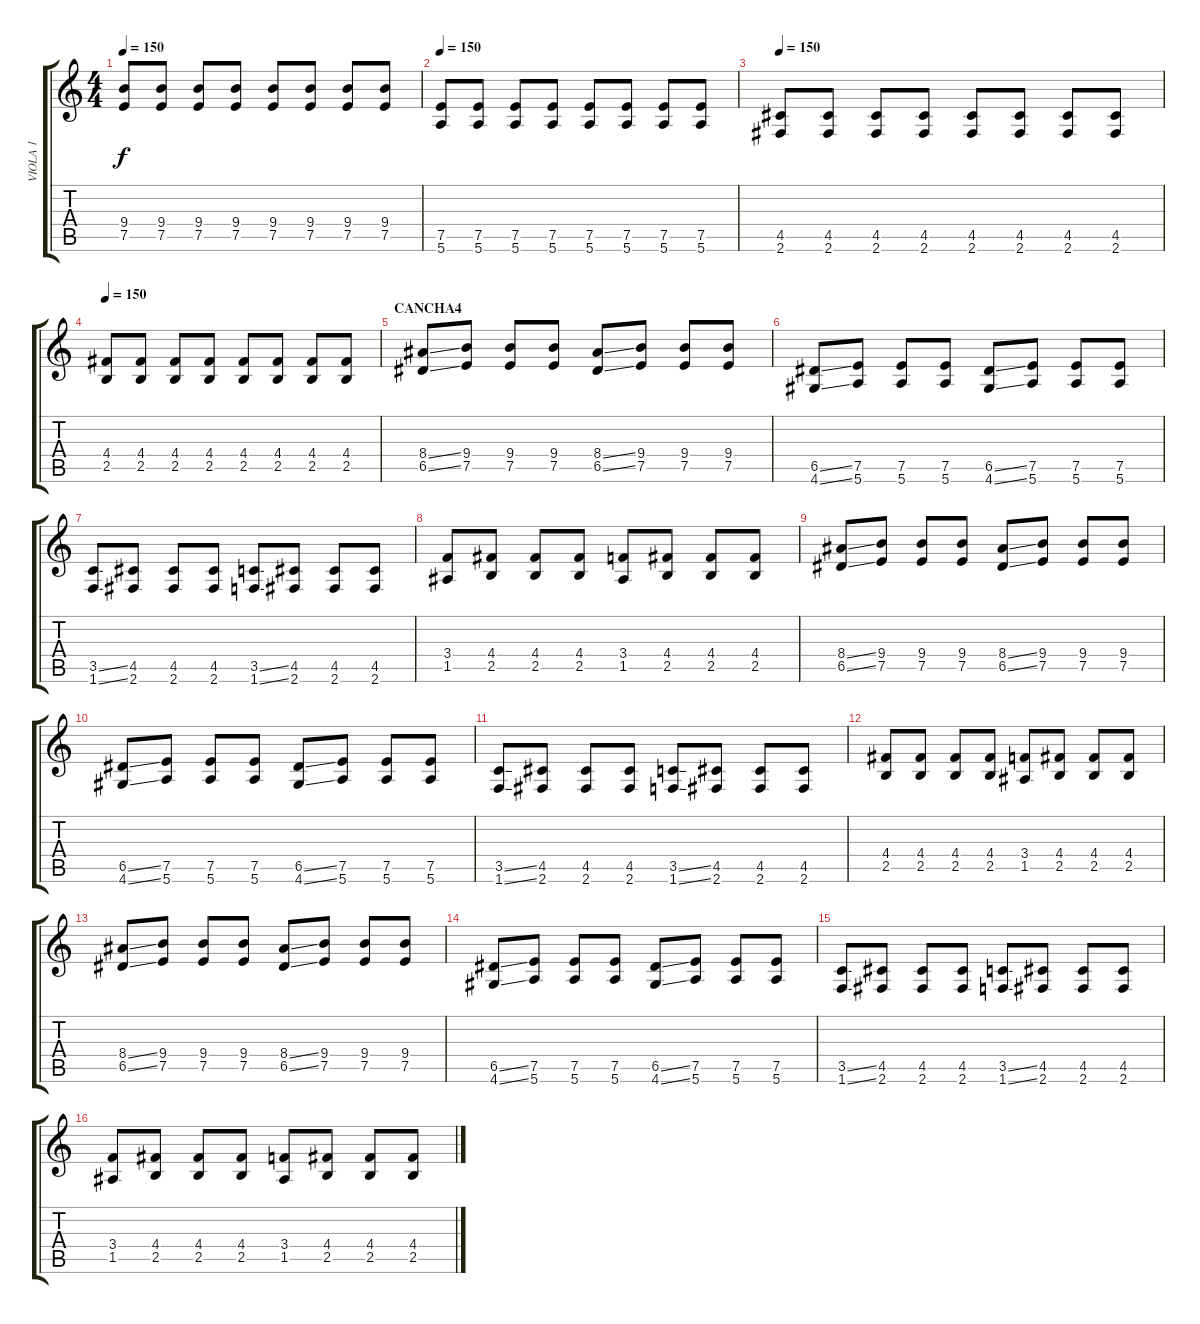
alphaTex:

\track ("VIOLA 1" "VIOLA 1") {instrument overdrivenguitar}
\staff {score tabs}
\tuning (E4 B3 G3 D3 A2 E2) {hide}
\ts (4 4)
\tempo 150
\clef g2
\ks c
(9.4 7.5).8{dy f} (9.4 7.5).8 (9.4 7.5).8 (9.4 7.5).8 (9.4 7.5).8 (9.4 7.5).8 (9.4 7.5).8 (9.4 7.5).8 |
\tempo 150
(7.5 5.6).8 (7.5 5.6).8 (7.5 5.6).8 (7.5 5.6).8 (7.5 5.6).8 (7.5 5.6).8 (7.5 5.6).8 (7.5 5.6).8 |
\tempo 150
(4.5 2.6).8 (4.5 2.6).8 (4.5 2.6).8 (4.5 2.6).8 (4.5 2.6).8 (4.5 2.6).8 (4.5 2.6).8 (4.5 2.6).8 |
\tempo 150
(4.4 2.5).8 (4.4 2.5).8 (4.4 2.5).8 (4.4 2.5).8 (4.4 2.5).8 (4.4 2.5).8 (4.4 2.5).8 (4.4 2.5).8 |
\section ("" "CANCHA4")
(8.4{ss} 6.5{ss}).8{instrument overdrivenguitar} (9.4 7.5).8 (9.4 7.5).8 (9.4 7.5).8 (8.4{ss} 6.5{ss}).8 (9.4 7.5).8 (9.4 7.5).8 (9.4 7.5).8 |
(6.5{ss} 4.6{ss}).8 (7.5 5.6).8 (7.5 5.6).8 (7.5 5.6).8 (6.5{ss} 4.6{ss}).8 (7.5 5.6).8 (7.5 5.6).8 (7.5 5.6).8 |
(3.5{ss} 1.6{ss}).8 (4.5 2.6).8 (4.5 2.6).8 (4.5 2.6).8 (3.5{ss} 1.6{ss}).8 (4.5 2.6).8 (4.5 2.6).8 (4.5 2.6).8 |
(3.4 1.5).8 (4.4 2.5).8 (4.4 2.5).8 (4.4 2.5).8 (3.4 1.5).8 (4.4 2.5).8 (4.4 2.5).8 (4.4 2.5).8 |
(8.4{ss} 6.5{ss}).8 (9.4 7.5).8 (9.4 7.5).8 (9.4 7.5).8 (8.4{ss} 6.5{ss}).8 (9.4 7.5).8 (9.4 7.5).8 (9.4 7.5).8 |
(6.5{ss} 4.6{ss}).8 (7.5 5.6).8 (7.5 5.6).8 (7.5 5.6).8 (6.5{ss} 4.6{ss}).8 (7.5 5.6).8 (7.5 5.6).8 (7.5 5.6).8 |
(3.5{ss} 1.6{ss}).8 (4.5 2.6).8 (4.5 2.6).8 (4.5 2.6).8 (3.5{ss} 1.6{ss}).8 (4.5 2.6).8 (4.5 2.6).8 (4.5 2.6).8 |
(4.4 2.5).8 (4.4 2.5).8 (4.4 2.5).8 (4.4 2.5).8 (3.4 1.5).8 (4.4 2.5).8 (4.4 2.5).8 (4.4 2.5).8 |
(8.4{ss} 6.5{ss}).8 (9.4 7.5).8 (9.4 7.5).8 (9.4 7.5).8 (8.4{ss} 6.5{ss}).8 (9.4 7.5).8 (9.4 7.5).8 (9.4 7.5).8 |
(6.5{ss} 4.6{ss}).8 (7.5 5.6).8 (7.5 5.6).8 (7.5 5.6).8 (6.5{ss} 4.6{ss}).8 (7.5 5.6).8 (7.5 5.6).8 (7.5 5.6).8 |
(3.5{ss} 1.6{ss}).8 (4.5 2.6).8 (4.5 2.6).8 (4.5 2.6).8 (3.5{ss} 1.6{ss}).8 (4.5 2.6).8 (4.5 2.6).8 (4.5 2.6).8 |
(3.4 1.5).8 (4.4 2.5).8 (4.4 2.5).8 (4.4 2.5).8 (3.4 1.5).8 (4.4 2.5).8 (4.4 2.5).8 (4.4 2.5).8
